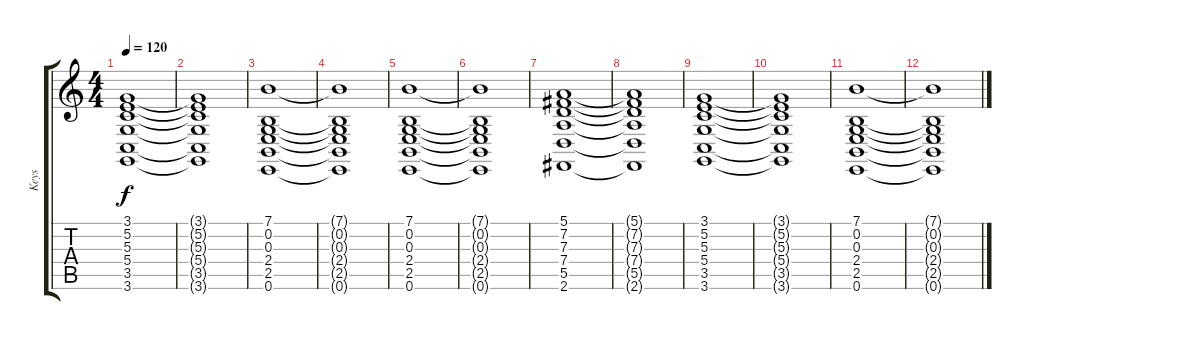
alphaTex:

\track ("Keys" "Keys") {instrument stringensemble2}
\staff {score tabs}
\tuning (E4 B3 G3 D3 A2 E2) {hide}
\ts (4 4)
\tempo 120
\clef g2
\ks c
(3.1 5.2 5.3 5.4 3.5 3.6).1{dy f} |
(3.1{t} 5.2{t} 5.3{t} 5.4{t} 3.5{t} 3.6{t}).1 |
(7.1 0.2 0.3 2.4 2.5 0.6).1 |
(7.1{t} 0.2{t} 0.3{t} 2.4{t} 2.5{t} 0.6{t}).1 |
(7.1 0.2 0.3 2.4 2.5 0.6).1 |
(7.1{t} 0.2{t} 0.3{t} 2.4{t} 2.5{t} 0.6{t}).1 |
(5.1 7.2 7.3 7.4 5.5 2.6).1 |
(5.1{t} 7.2{t} 7.3{t} 7.4{t} 5.5{t} 2.6{t}).1 |
(3.1 5.2 5.3 5.4 3.5 3.6).1 |
(3.1{t} 5.2{t} 5.3{t} 5.4{t} 3.5{t} 3.6{t}).1 |
(7.1 0.2 0.3 2.4 2.5 0.6).1 |
(7.1{t} 0.2{t} 0.3{t} 2.4{t} 2.5{t} 0.6{t}).1
